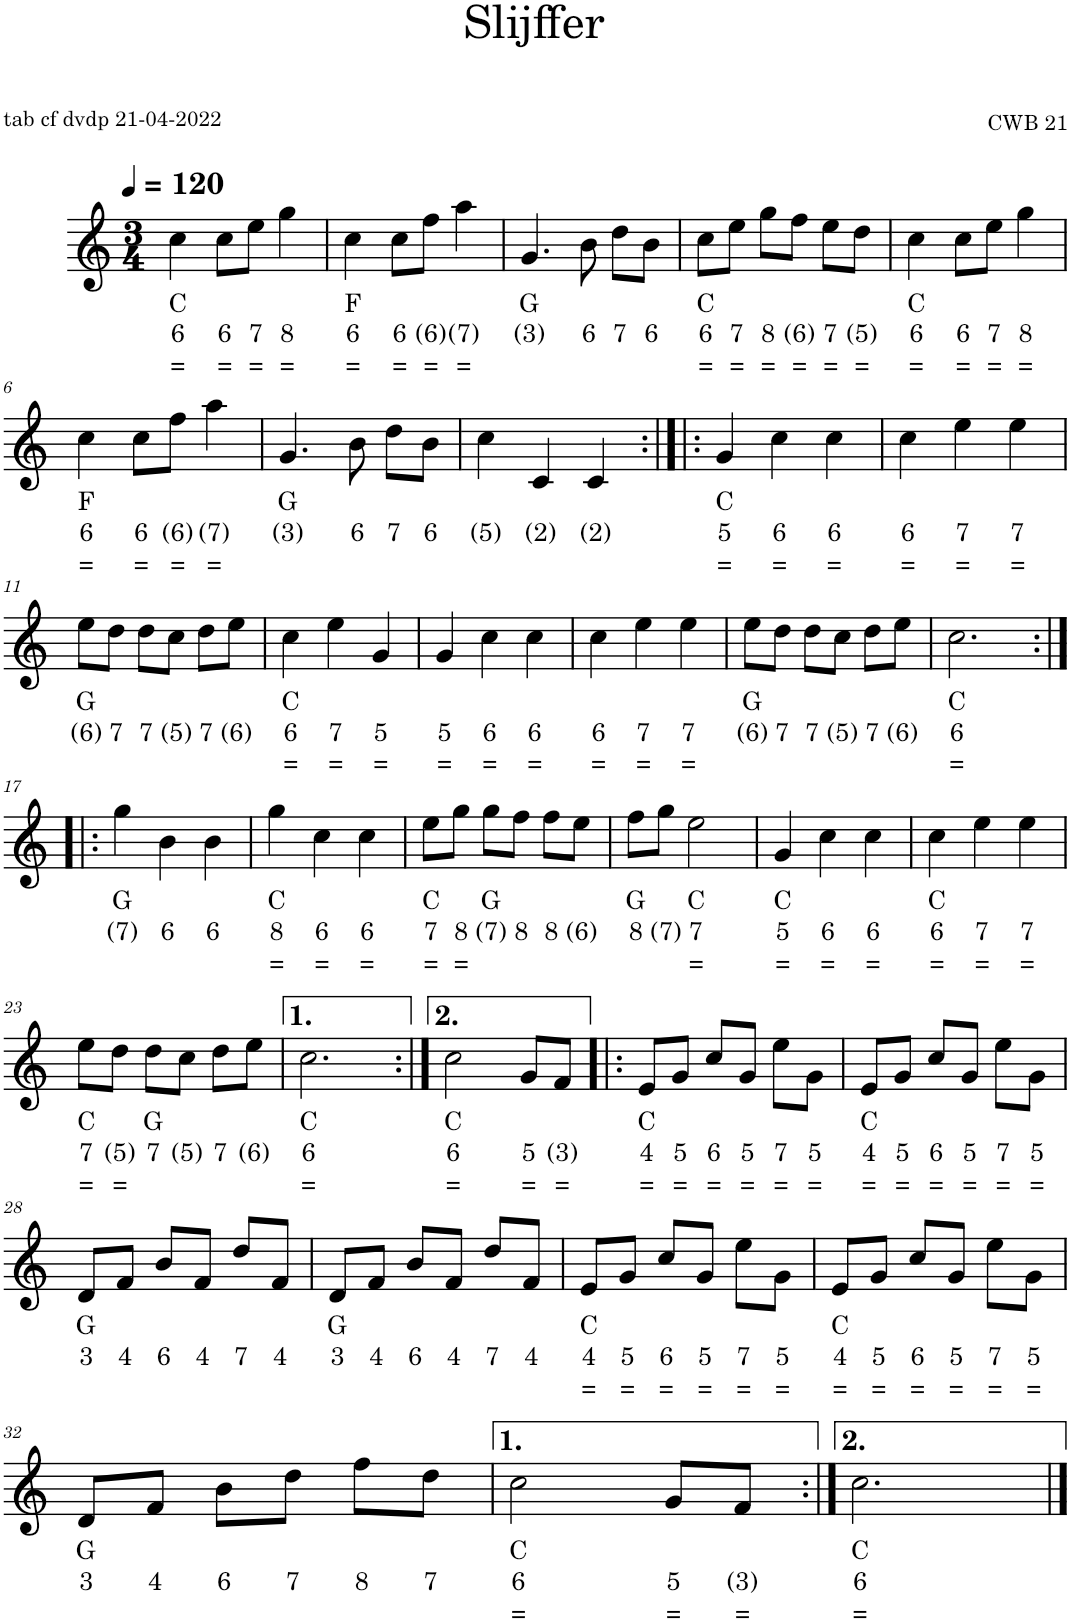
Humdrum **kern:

**kern	**text	**text	**text
*part1	*part1	*part1	*part1
*staff1	*staff1	*staff1	*staff1
*I"Piano	*	*	*
*I'Pno.	*	*	*
*clefG2	*	*	*
*k[]	*	*	*
*M3/4	*	*	*
*MM120	*	*	*
=1	=1	=1	=1
!	!LO:LY:b	!LO:LY:b	!LO:LY:b
4cc\	C	6	=
!	!	!LO:LY:b	!LO:LY:b
8cc\L	.	6	=
!	!	!LO:LY:b	!LO:LY:b
8ee\J	.	7	=
!	!	!LO:LY:b	!LO:LY:b
4gg\	.	8	=
=2	=2	=2	=2
!	!LO:LY:b	!LO:LY:b	!LO:LY:b
4cc\	F	6	=
!	!	!LO:LY:b	!LO:LY:b
8cc\L	.	6	=
!	!	!LO:LY:b	!LO:LY:b
8ff\J	.	(6)	=
!	!	!LO:LY:b	!LO:LY:b
4aa\	.	(7)	=
=3	=3	=3	=3
!	!LO:LY:b	!LO:LY:b	!
4.g/	G	(3)	.
!	!	!LO:LY:b	!
8b\	.	6	.
!	!	!LO:LY:b	!
8dd\L	.	7	.
!	!	!LO:LY:b	!
8b\J	.	6	.
=4	=4	=4	=4
!	!LO:LY:b	!LO:LY:b	!LO:LY:b
8cc\L	C	6	=
!	!	!LO:LY:b	!LO:LY:b
8ee\J	.	7	=
!	!	!LO:LY:b	!LO:LY:b
8gg\L	.	8	=
!	!	!LO:LY:b	!LO:LY:b
8ff\J	.	(6)	=
!	!	!LO:LY:b	!LO:LY:b
8ee\L	.	7	=
!	!	!LO:LY:b	!LO:LY:b
8dd\J	.	(5)	=
=5	=5	=5	=5
!	!LO:LY:b	!LO:LY:b	!LO:LY:b
4cc\	C	6	=
!	!	!LO:LY:b	!LO:LY:b
8cc\L	.	6	=
!	!	!LO:LY:b	!LO:LY:b
8ee\J	.	7	=
!	!	!LO:LY:b	!LO:LY:b
4gg\	.	8	=
!!LO:LB:g=z
=6	=6	=6	=6
!	!LO:LY:b	!LO:LY:b	!LO:LY:b
4cc\	F	6	=
!	!	!LO:LY:b	!LO:LY:b
8cc\L	.	6	=
!	!	!LO:LY:b	!LO:LY:b
8ff\J	.	(6)	=
!	!	!LO:LY:b	!LO:LY:b
4aa\	.	(7)	=
=7	=7	=7	=7
!	!LO:LY:b	!LO:LY:b	!
4.g/	G	(3)	.
!	!	!LO:LY:b	!
8b\	.	6	.
!	!	!LO:LY:b	!
8dd\L	.	7	.
!	!	!LO:LY:b	!
8b\J	.	6	.
=8	=8	=8	=8
!	!	!LO:LY:b	!
4cc\	.	(5)	.
!	!	!LO:LY:b	!
4c/	.	(2)	.
!	!	!LO:LY:b	!
4c/	.	(2)	.
=9:|!|:	=9:|!|:	=9:|!|:	=9:|!|:
!	!LO:LY:b	!LO:LY:b	!LO:LY:b
4g/	C	5	=
!	!	!LO:LY:b	!LO:LY:b
4cc\	.	6	=
!	!	!LO:LY:b	!LO:LY:b
4cc\	.	6	=
=10	=10	=10	=10
!	!	!LO:LY:b	!LO:LY:b
4cc\	.	6	=
!	!	!LO:LY:b	!LO:LY:b
4ee\	.	7	=
!	!	!LO:LY:b	!LO:LY:b
4ee\	.	7	=
!!LO:LB:g=z
=11	=11	=11	=11
!	!LO:LY:b	!LO:LY:b	!
8ee\L	G	(6)	.
!	!	!LO:LY:b	!
8dd\J	.	7	.
!	!	!LO:LY:b	!
8dd\L	.	7	.
!	!	!LO:LY:b	!
8cc\J	.	(5)	.
!	!	!LO:LY:b	!
8dd\L	.	7	.
!	!	!LO:LY:b	!
8ee\J	.	(6)	.
=12	=12	=12	=12
!	!LO:LY:b	!LO:LY:b	!LO:LY:b
4cc\	C	6	=
!	!	!LO:LY:b	!LO:LY:b
4ee\	.	7	=
!	!	!LO:LY:b	!LO:LY:b
4g/	.	5	=
=13	=13	=13	=13
!	!	!LO:LY:b	!LO:LY:b
4g/	.	5	=
!	!	!LO:LY:b	!LO:LY:b
4cc\	.	6	=
!	!	!LO:LY:b	!LO:LY:b
4cc\	.	6	=
=14	=14	=14	=14
!	!	!LO:LY:b	!LO:LY:b
4cc\	.	6	=
!	!	!LO:LY:b	!LO:LY:b
4ee\	.	7	=
!	!	!LO:LY:b	!LO:LY:b
4ee\	.	7	=
=15	=15	=15	=15
!	!LO:LY:b	!LO:LY:b	!
8ee\L	G	(6)	.
!	!	!LO:LY:b	!
8dd\J	.	7	.
!	!	!LO:LY:b	!
8dd\L	.	7	.
!	!	!LO:LY:b	!
8cc\J	.	(5)	.
!	!	!LO:LY:b	!
8dd\L	.	7	.
!	!	!LO:LY:b	!
8ee\J	.	(6)	.
=16	=16	=16	=16
!	!LO:LY:b	!LO:LY:b	!LO:LY:b
2.cc\	C	6	=
!!LO:LB:g=z
=17:|!|:	=17:|!|:	=17:|!|:	=17:|!|:
!	!LO:LY:b	!LO:LY:b	!
4gg\	G	(7)	.
!	!	!LO:LY:b	!
4b\	.	6	.
!	!	!LO:LY:b	!
4b\	.	6	.
=18	=18	=18	=18
!	!LO:LY:b	!LO:LY:b	!LO:LY:b
4gg\	C	8	=
!	!	!LO:LY:b	!LO:LY:b
4cc\	.	6	=
!	!	!LO:LY:b	!LO:LY:b
4cc\	.	6	=
=19	=19	=19	=19
!	!LO:LY:b	!LO:LY:b	!LO:LY:b
8ee\L	C	7	=
!	!	!LO:LY:b	!LO:LY:b
8gg\J	.	8	=
!	!LO:LY:b	!LO:LY:b	!
8gg\L	G	(7)	.
!	!	!LO:LY:b	!
8ff\J	.	8	.
!	!	!LO:LY:b	!
8ff\L	.	8	.
!	!	!LO:LY:b	!
8ee\J	.	(6)	.
=20	=20	=20	=20
!	!LO:LY:b	!LO:LY:b	!
8ff\L	G	8	.
!	!	!LO:LY:b	!
8gg\J	.	(7)	.
!	!LO:LY:b	!LO:LY:b	!LO:LY:b
2ee\	C	7	=
=21	=21	=21	=21
!	!LO:LY:b	!LO:LY:b	!LO:LY:b
4g/	C	5	=
!	!	!LO:LY:b	!LO:LY:b
4cc\	.	6	=
!	!	!LO:LY:b	!LO:LY:b
4cc\	.	6	=
=22	=22	=22	=22
!	!LO:LY:b	!LO:LY:b	!LO:LY:b
4cc\	C	6	=
!	!	!LO:LY:b	!LO:LY:b
4ee\	.	7	=
!	!	!LO:LY:b	!LO:LY:b
4ee\	.	7	=
!!LO:LB:g=z
=23	=23	=23	=23
!	!LO:LY:b	!LO:LY:b	!LO:LY:b
8ee\L	C	7	=
!	!	!LO:LY:b	!LO:LY:b
8dd\J	.	(5)	=
!	!LO:LY:b	!LO:LY:b	!
8dd\L	G	7	.
!	!	!LO:LY:b	!
8cc\J	.	(5)	.
!	!	!LO:LY:b	!
8dd\L	.	7	.
!	!	!LO:LY:b	!
8ee\J	.	(6)	.
=24	=24	=24	=24
!	!LO:LY:b	!LO:LY:b	!LO:LY:b
2.cc\	C	6	=
=25:|!	=25:|!	=25:|!	=25:|!
!	!LO:LY:b	!LO:LY:b	!LO:LY:b
2cc\	C	6	=
!	!	!LO:LY:b	!LO:LY:b
8g/L	.	5	=
!	!	!LO:LY:b	!LO:LY:b
8f/J	.	(3)	=
=26!|:	=26!|:	=26!|:	=26!|:
!	!LO:LY:b	!LO:LY:b	!LO:LY:b
8e/L	C	4	=
!	!	!LO:LY:b	!LO:LY:b
8g/J	.	5	=
!	!	!LO:LY:b	!LO:LY:b
8cc/L	.	6	=
!	!	!LO:LY:b	!LO:LY:b
8g/J	.	5	=
!	!	!LO:LY:b	!LO:LY:b
8ee\L	.	7	=
!	!	!LO:LY:b	!LO:LY:b
8g\J	.	5	=
=27	=27	=27	=27
!	!LO:LY:b	!LO:LY:b	!LO:LY:b
8e/L	C	4	=
!	!	!LO:LY:b	!LO:LY:b
8g/J	.	5	=
!	!	!LO:LY:b	!LO:LY:b
8cc/L	.	6	=
!	!	!LO:LY:b	!LO:LY:b
8g/J	.	5	=
!	!	!LO:LY:b	!LO:LY:b
8ee\L	.	7	=
!	!	!LO:LY:b	!LO:LY:b
8g\J	.	5	=
!!LO:LB:g=z
=28	=28	=28	=28
!	!LO:LY:b	!LO:LY:b	!
8d/L	G	3	.
!	!	!LO:LY:b	!
8f/J	.	4	.
!	!	!LO:LY:b	!
8b/L	.	6	.
!	!	!LO:LY:b	!
8f/J	.	4	.
!	!	!LO:LY:b	!
8dd/L	.	7	.
!	!	!LO:LY:b	!
8f/J	.	4	.
=29	=29	=29	=29
!	!LO:LY:b	!LO:LY:b	!
8d/L	G	3	.
!	!	!LO:LY:b	!
8f/J	.	4	.
!	!	!LO:LY:b	!
8b/L	.	6	.
!	!	!LO:LY:b	!
8f/J	.	4	.
!	!	!LO:LY:b	!
8dd/L	.	7	.
!	!	!LO:LY:b	!
8f/J	.	4	.
=30	=30	=30	=30
!	!LO:LY:b	!LO:LY:b	!LO:LY:b
8e/L	C	4	=
!	!	!LO:LY:b	!LO:LY:b
8g/J	.	5	=
!	!	!LO:LY:b	!LO:LY:b
8cc/L	.	6	=
!	!	!LO:LY:b	!LO:LY:b
8g/J	.	5	=
!	!	!LO:LY:b	!LO:LY:b
8ee\L	.	7	=
!	!	!LO:LY:b	!LO:LY:b
8g\J	.	5	=
=31	=31	=31	=31
!	!LO:LY:b	!LO:LY:b	!LO:LY:b
8e/L	C	4	=
!	!	!LO:LY:b	!LO:LY:b
8g/J	.	5	=
!	!	!LO:LY:b	!LO:LY:b
8cc/L	.	6	=
!	!	!LO:LY:b	!LO:LY:b
8g/J	.	5	=
!	!	!LO:LY:b	!LO:LY:b
8ee\L	.	7	=
!	!	!LO:LY:b	!LO:LY:b
8g\J	.	5	=
!!LO:LB:g=z
=32	=32	=32	=32
!	!LO:LY:b	!LO:LY:b	!
8d/L	G	3	.
!	!	!LO:LY:b	!
8f/J	.	4	.
!	!	!LO:LY:b	!
8b\L	.	6	.
!	!	!LO:LY:b	!
8dd\J	.	7	.
!	!	!LO:LY:b	!
8ff\L	.	8	.
!	!	!LO:LY:b	!
8dd\J	.	7	.
=33	=33	=33	=33
!	!LO:LY:b	!LO:LY:b	!LO:LY:b
2cc\	C	6	=
!	!	!LO:LY:b	!LO:LY:b
8g/L	.	5	=
!	!	!LO:LY:b	!LO:LY:b
8f/J	.	(3)	=
=34:|!	=34:|!	=34:|!	=34:|!
!	!LO:LY:b	!LO:LY:b	!LO:LY:b
2.cc\	C	6	=
==	==	==	==
*-	*-	*-	*-
